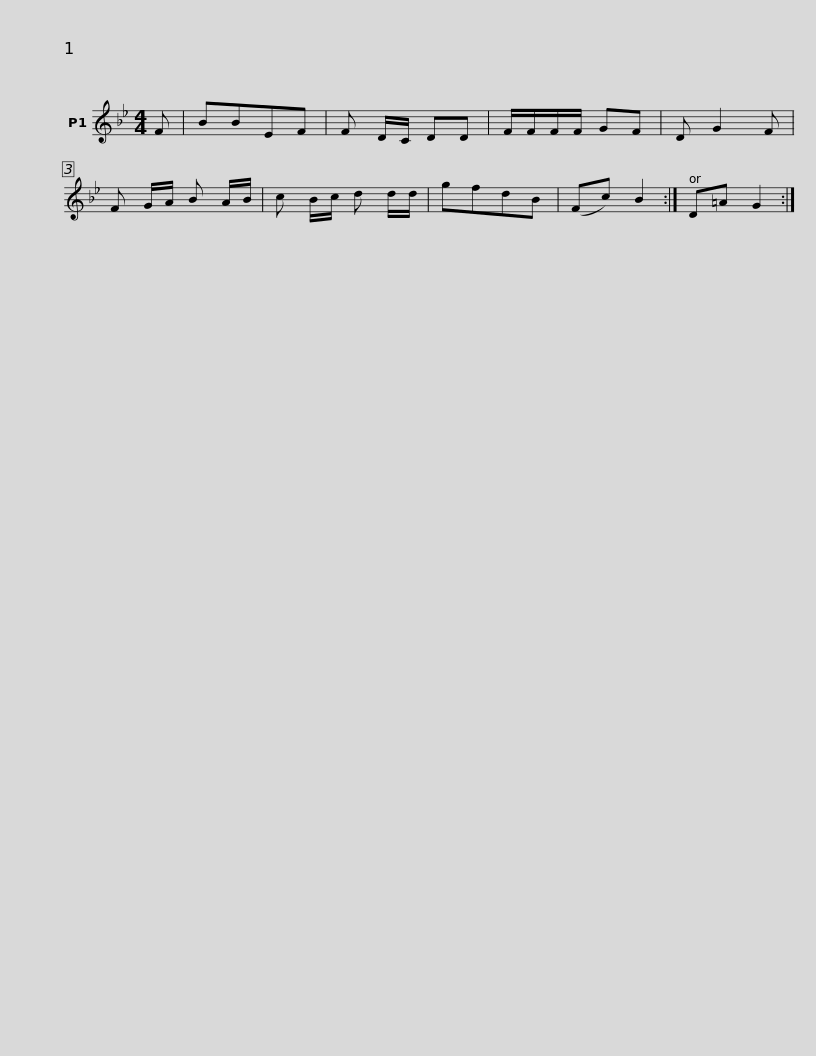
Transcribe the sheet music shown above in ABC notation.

X:1
L:1/8
M:4/4
I:linebreak $
K:Bb
V:1 treble
V:1
 F | BBEF | F D/C/ DD | F/F/F/F/ GF | D G2 F |$ %5
 F G/A/ B A/B/ | c B/c/ d d/d/ | gfdB | (Fc) B2 :| D=A G2 :| %10
